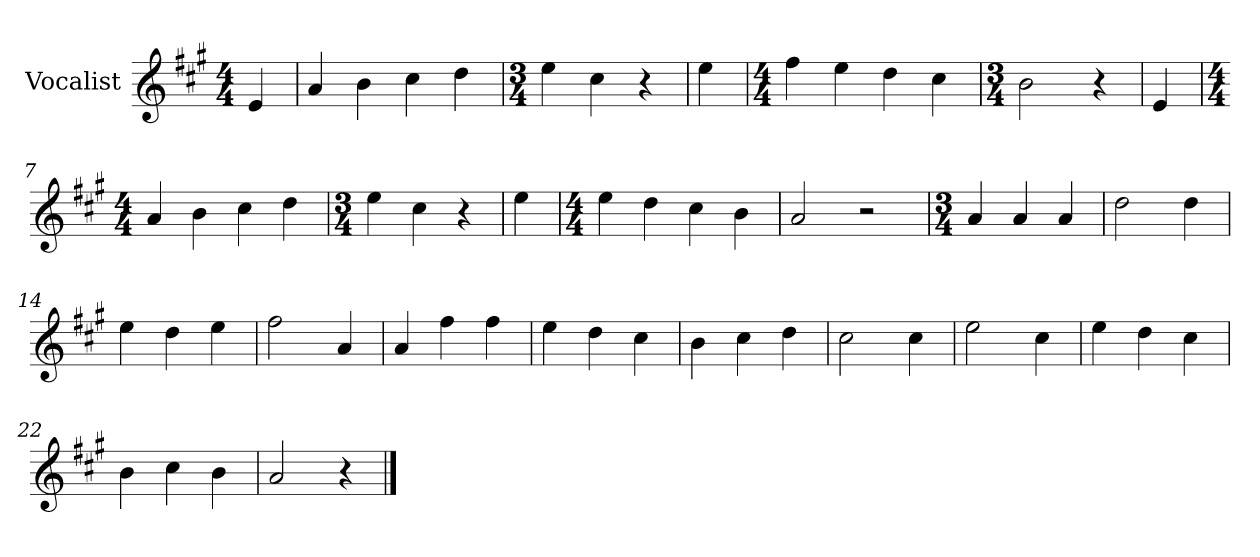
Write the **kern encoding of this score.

**kern
*part1
*staff1
*I"Vocalist
*k[f#c#g#]
*A:
*M4/4
=
4e
=1
4a
4b
4cc#
4dd
=2
*M3/4
4ee
4cc#
4r
=3
4ee
=4
*M4/4
4ff#
4ee
4dd
4cc#
=5
*M3/4
2b
4r
=6
4e
=7
*M4/4
4a
4b
4cc#
4dd
=8
*M3/4
4ee
4cc#
4r
=9
4ee
=10
*M4/4
4ee
4dd
4cc#
4b
=11
2a
2r
=12
*M3/4
4a
4a
4a
=13
2dd
4dd
=14
4ee
4dd
4ee
=15
2ff#
4a
=16
4a
4ff#
4ff#
=17
4ee
4dd
4cc#
=18
4b
4cc#
4dd
=19
2cc#
4cc#
=20
2ee
4cc#
=21
4ee
4dd
4cc#
=22
4b
4cc#
4b
=23
2a
4r
==
*-
